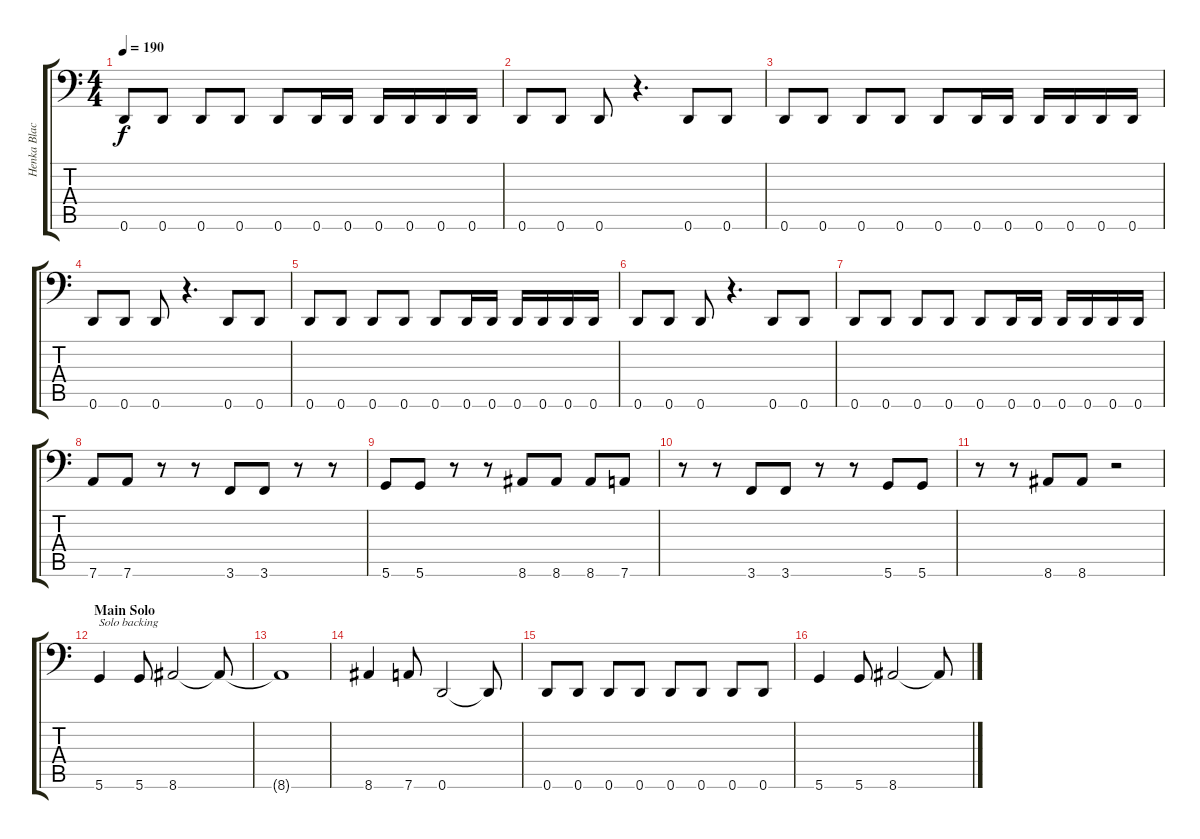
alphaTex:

\track ("Henka Blacksmith" "Henka Blac") {instrument electricbasspick}
\staff {score tabs}
\tuning (D3 A2 F2 C2 G1 D1) {hide}
\ts (4 4)
\tempo 190
\clef f4
\ks c
0.6.8{dy f} 0.6.8 0.6.8 0.6.8 0.6.8 0.6.16 0.6.16 0.6.16 0.6.16 0.6.16 0.6.16 |
0.6.8 0.6.8 0.6.8 r.4{d} 0.6.8 0.6.8 |
0.6.8 0.6.8 0.6.8 0.6.8 0.6.8 0.6.16 0.6.16 0.6.16 0.6.16 0.6.16 0.6.16 |
0.6.8 0.6.8 0.6.8 r.4{d} 0.6.8 0.6.8 |
0.6.8 0.6.8 0.6.8 0.6.8 0.6.8 0.6.16 0.6.16 0.6.16 0.6.16 0.6.16 0.6.16 |
0.6.8 0.6.8 0.6.8 r.4{d} 0.6.8 0.6.8 |
0.6.8 0.6.8 0.6.8 0.6.8 0.6.8 0.6.16 0.6.16 0.6.16 0.6.16 0.6.16 0.6.16 |
7.6.8 7.6.8 r.8 r.8 3.6.8 3.6.8 r.8 r.8 |
5.6.8 5.6.8 r.8 r.8 8.6.8 8.6.8 8.6.8 7.6.8 |
r.8 r.8 3.6.8 3.6.8 r.8 r.8 5.6.8 5.6.8 |
r.8 r.8 8.6.8 8.6.8 r.2 |
\section ("" "Main Solo")
5.6.4{txt "Solo backing"} 5.6.8 8.6.2 8.6{t}.8 |
8.6{t}.1 |
8.6.4 7.6.8 0.6.2 0.6{t}.8 |
0.6.8 0.6.8 0.6.8 0.6.8 0.6.8 0.6.8 0.6.8 0.6.8 |
5.6.4 5.6.8 8.6.2 8.6{t}.8
